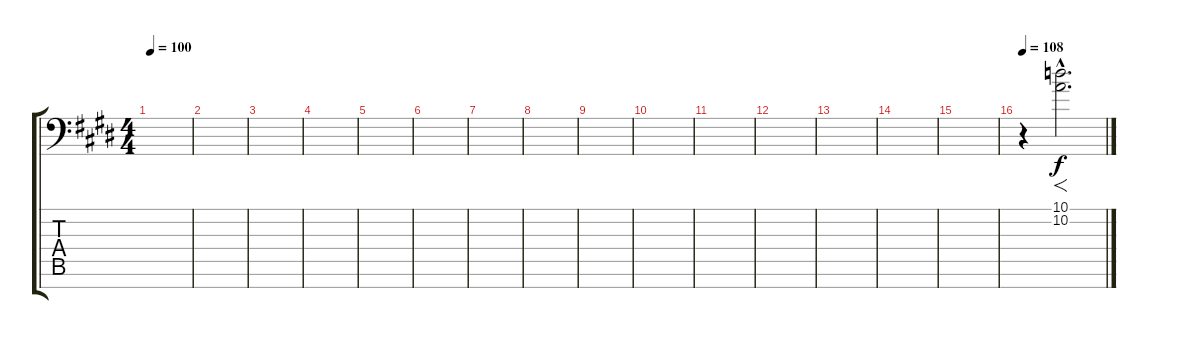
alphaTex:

\track "" {instrument lead2sawtooth}
\staff {score tabs}
\tuning (E4 B3 G3 D3 A2 E2 C-1) {hide}
\ts (4 4)
\tempo 100
\clef f4
\ks e
|
|
|
|
|
|
|
|
|
|
|
|
|
|
|
\tempo 108
r.4{volume 11 instrument choiraahs} (10.1{hac} 10.2{hac}).2{f d}
